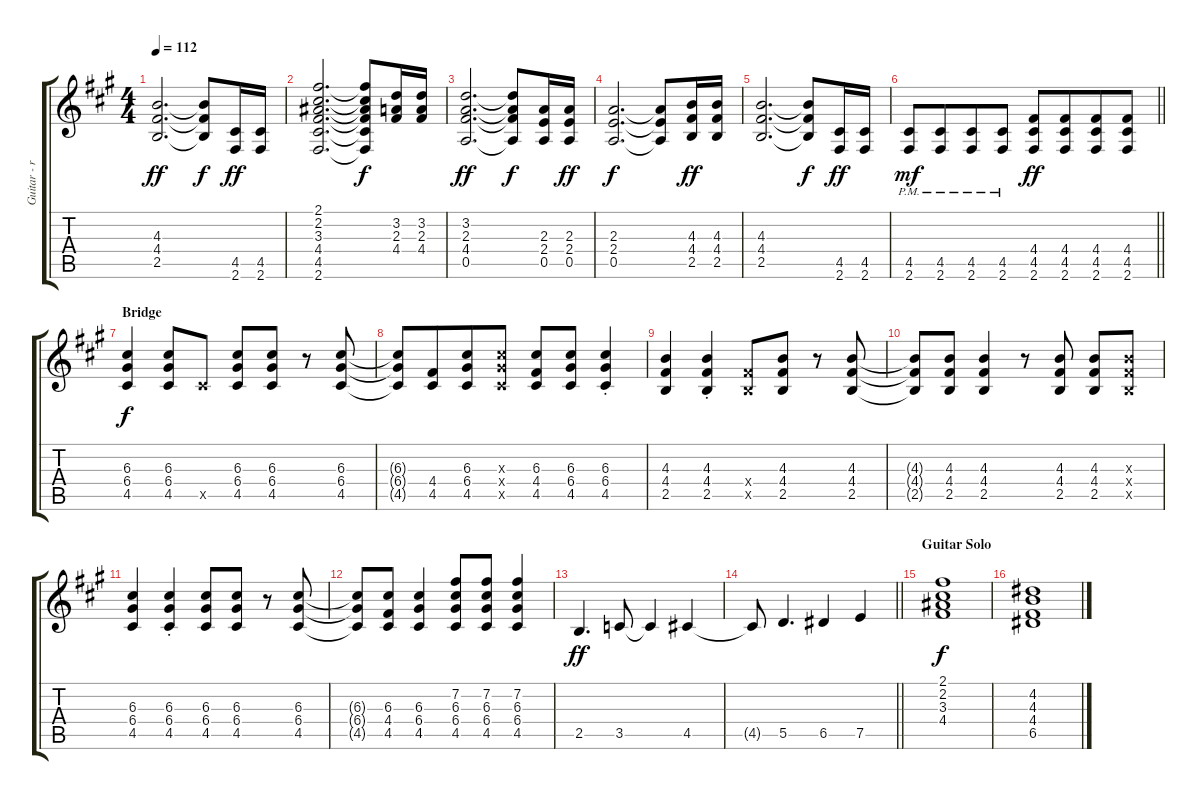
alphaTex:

\track ("Guitar - rhythm left - Myles" "Guitar - r") {instrument electricguitarjazz}
\staff {score tabs}
\tuning (E4 B3 G3 D3 A2 E2) {hide}
\ts (4 4)
\tempo 112
\clef g2
\ks f#minor
(4.3 4.4 2.5).2{d dy ff} (4.3{t} 4.4{t} 2.5{t}).8{dy f} (4.5 2.6).16{dy ff} (4.5 2.6).16 |
(2.1 2.2 3.3 4.4 4.5 2.6).2{d} (2.1{t} 2.2{t} 3.3{t} 4.4{t} 4.5{t} 2.6{t}).8{dy f} (3.2 2.3 4.4).16 (3.2 2.3 4.4).16 |
(3.2 2.3 4.4 0.5).2{d dy ff} (3.2{t} 2.3{t} 4.4{t} 0.5{t}).8{dy f} (2.3 2.4 0.5).16 (2.3 2.4 0.5).16{dy ff} |
(2.3 2.4 0.5).2{d dy f} (2.3{t} 2.4{t} 0.5{t}).8 (4.3 4.4 2.5).16{dy ff} (4.3 4.4 2.5).16 |
(4.3 4.4 2.5).2{d} (4.3{t} 4.4{t} 2.5{t}).8{dy f} (4.5 2.6).16{dy ff} (4.5 2.6).16 |
\barLineRight lightlight
(4.5{pm} 2.6{pm}).8{dy mf} (4.5{pm} 2.6{pm}).8{beam merge} (4.5{pm} 2.6{pm}).8 (4.5{pm} 2.6{pm}).8 (4.4 4.5 2.6).8{dy ff} (4.4 4.5 2.6).8{beam merge} (4.4 4.5 2.6).8 (4.4 4.5 2.6).8 |
\section ("" "Bridge")
(6.3 6.4 4.5).4{dy f} (6.3 6.4 4.5).8 4.5{x}.8 (6.3 6.4 4.5).8 (6.3 6.4 4.5).8 r.8 (6.3 6.4 4.5).8 |
(6.3{t} 6.4{t} 4.5{t}).8 (4.4 4.5).8{beam merge} (6.3 6.4 4.5).8 (6.3{x} 6.4{x} 4.5{x}).8 (6.3 4.4 4.5).8 (6.3 6.4 4.5).8 (6.3{st} 6.4 4.5).4 |
(4.3 4.4 2.5).4 (4.3{st} 4.4{st} 2.5{st}).4 (4.4{x} 2.5{x}).8 (4.3 4.4 2.5).8 r.8 (4.3 4.4 2.5).8 |
(4.3{t} 4.4{t} 2.5{t}).8 (4.3 4.4 2.5).8 (4.3 4.4 2.5).4 r.8 (4.3 4.4 2.5).8 (4.3 4.4 2.5).8 (4.3{x} 4.4{x} 2.5{x}).8 |
(6.3 6.4 4.5).4 (6.3 6.4 4.5{st}).4 (6.3 6.4 4.5).8 (6.3 6.4 4.5).8 r.8 (6.3 6.4 4.5).8 |
(6.3{t} 6.4{t} 4.5{t}).8 (6.3 4.4 4.5).8 (6.3 6.4 4.5).4 (7.2 6.3 6.4 4.5).8 (7.2 6.3 6.4 4.5).8 (7.2 6.3 6.4 4.5).4 |
2.5.4{d dy ff} 3.5.8 3.5{t}.4 4.5.4 |
\barLineRight lightlight
4.5{t}.8 5.5.4{d} 6.5.4 7.5.4 |
\section ("" "Guitar Solo")
(2.1 2.2 3.3 4.4).1{dy f volume 4} |
(4.2 4.3 4.4 6.5).1
